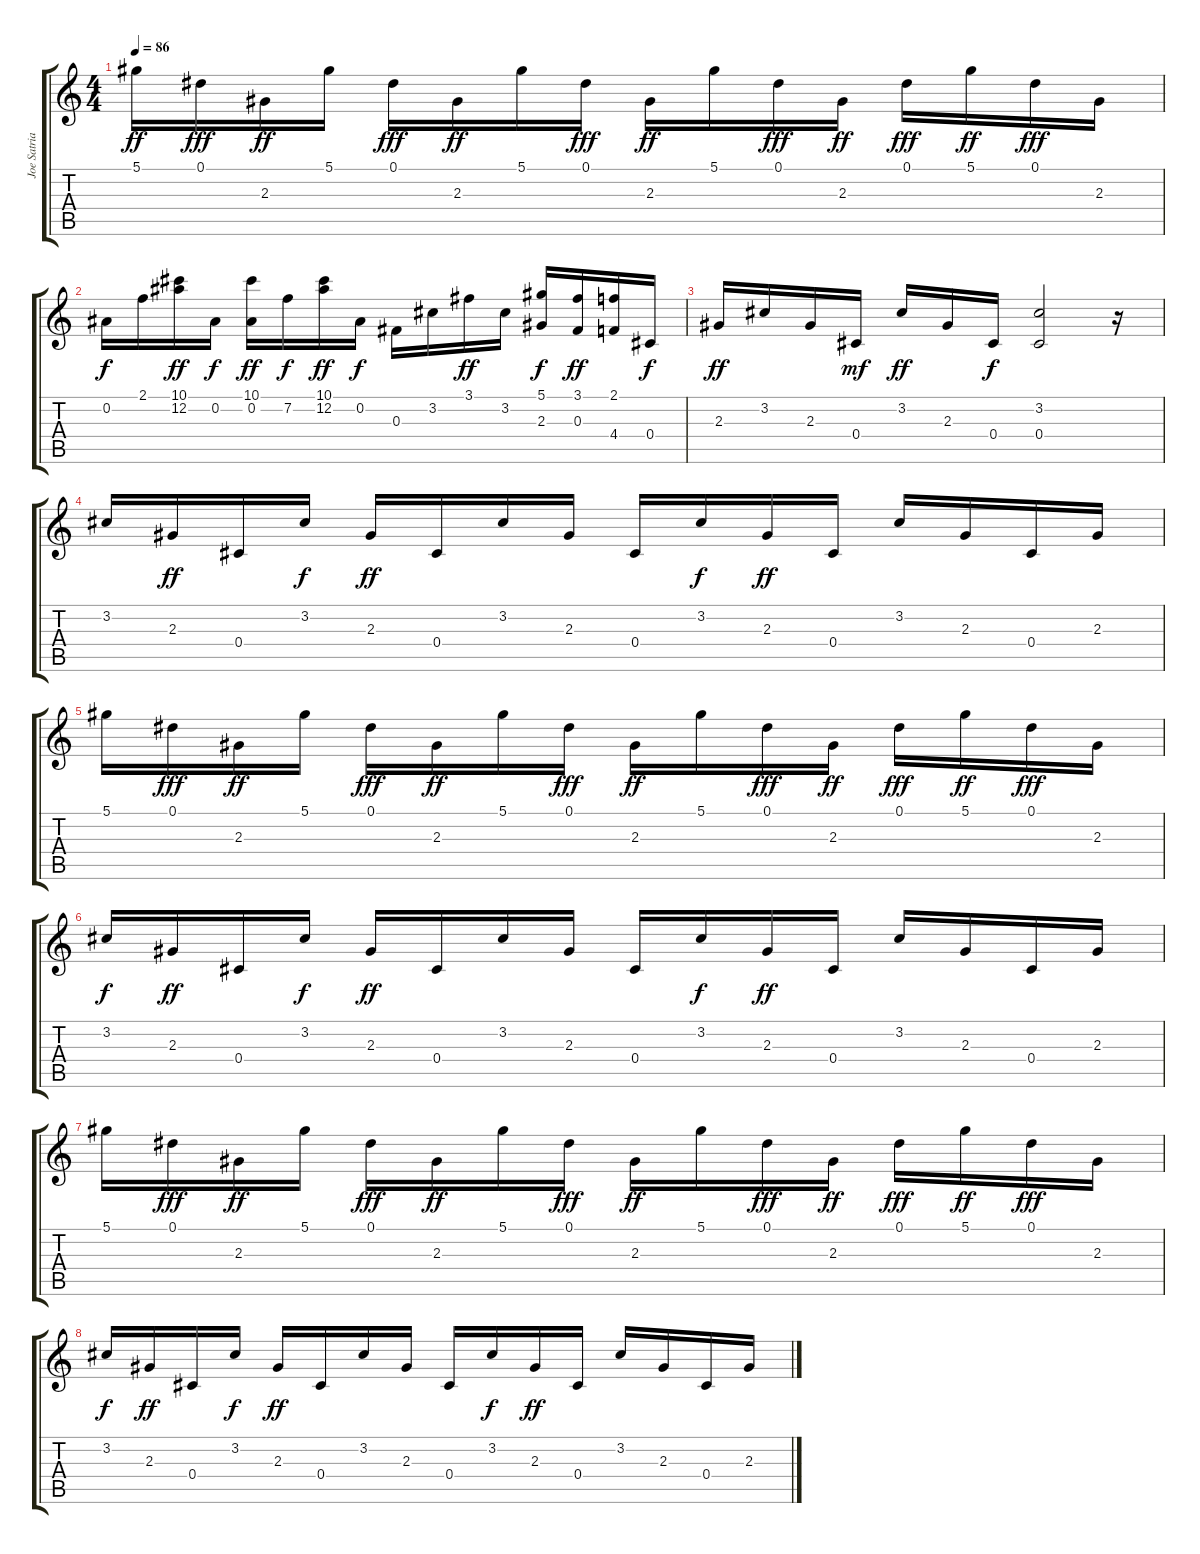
\track ("Joe Satriani" "Joe Satria") {instrument banjo}
\staff {score tabs}
\tuning (Eb4 Bb3 Gb3 Db3 Ab2 Eb2) {hide}
\displaytranspose 12
\ts (4 4)
\tempo 86
\clef g2
\ks c
5.1.16{dy ff} 0.1.16{dy fff} 2.3.16{dy ff} 5.1.16 0.1.16{dy fff} 2.3.16{dy ff} 5.1.16 0.1.16{dy fff} 2.3.16{dy ff} 5.1.16 0.1.16{dy fff} 2.3.16{dy ff} 0.1.16{dy fff} 5.1.16{dy ff} 0.1.16{dy fff} 2.3.16 |
0.2.16{dy f} 2.1.16 (10.1 12.2).16{dy ff} 0.2.16{dy f} (10.1 0.2).16{dy ff} 7.2.16{dy f} (10.1 12.2).16{dy ff} 0.2.16{dy f} 0.3.16 3.2.16 3.1.16{dy ff} 3.2.16 (5.1 2.3).16{dy f} (3.1 0.3).16{dy ff} (2.1 4.4).16 0.4.16{dy f} |
2.3.16{dy ff} 3.2.16 2.3.16 0.4.16{dy mf} 3.2.16{dy ff} 2.3.16 0.4.16{dy f} (3.2 0.4).2 r.16 |
3.2.16 2.3.16{dy ff} 0.4.16 3.2.16{dy f} 2.3.16{dy ff} 0.4.16 3.2.16 2.3.16 0.4.16 3.2.16{dy f} 2.3.16{dy ff} 0.4.16 3.2.16 2.3.16 0.4.16 2.3.16 |
5.1.16 0.1.16{dy fff} 2.3.16{dy ff} 5.1.16 0.1.16{dy fff} 2.3.16{dy ff} 5.1.16 0.1.16{dy fff} 2.3.16{dy ff} 5.1.16 0.1.16{dy fff} 2.3.16{dy ff} 0.1.16{dy fff} 5.1.16{dy ff} 0.1.16{dy fff} 2.3.16 |
3.2.16{dy f} 2.3.16{dy ff} 0.4.16 3.2.16{dy f} 2.3.16{dy ff} 0.4.16 3.2.16 2.3.16 0.4.16 3.2.16{dy f} 2.3.16{dy ff} 0.4.16 3.2.16 2.3.16 0.4.16 2.3.16 |
5.1.16 0.1.16{dy fff} 2.3.16{dy ff} 5.1.16 0.1.16{dy fff} 2.3.16{dy ff} 5.1.16 0.1.16{dy fff} 2.3.16{dy ff} 5.1.16 0.1.16{dy fff} 2.3.16{dy ff} 0.1.16{dy fff} 5.1.16{dy ff} 0.1.16{dy fff} 2.3.16 |
3.2.16{dy f} 2.3.16{dy ff} 0.4.16 3.2.16{dy f} 2.3.16{dy ff} 0.4.16 3.2.16 2.3.16 0.4.16 3.2.16{dy f} 2.3.16{dy ff} 0.4.16 3.2.16 2.3.16 0.4.16 2.3.16
